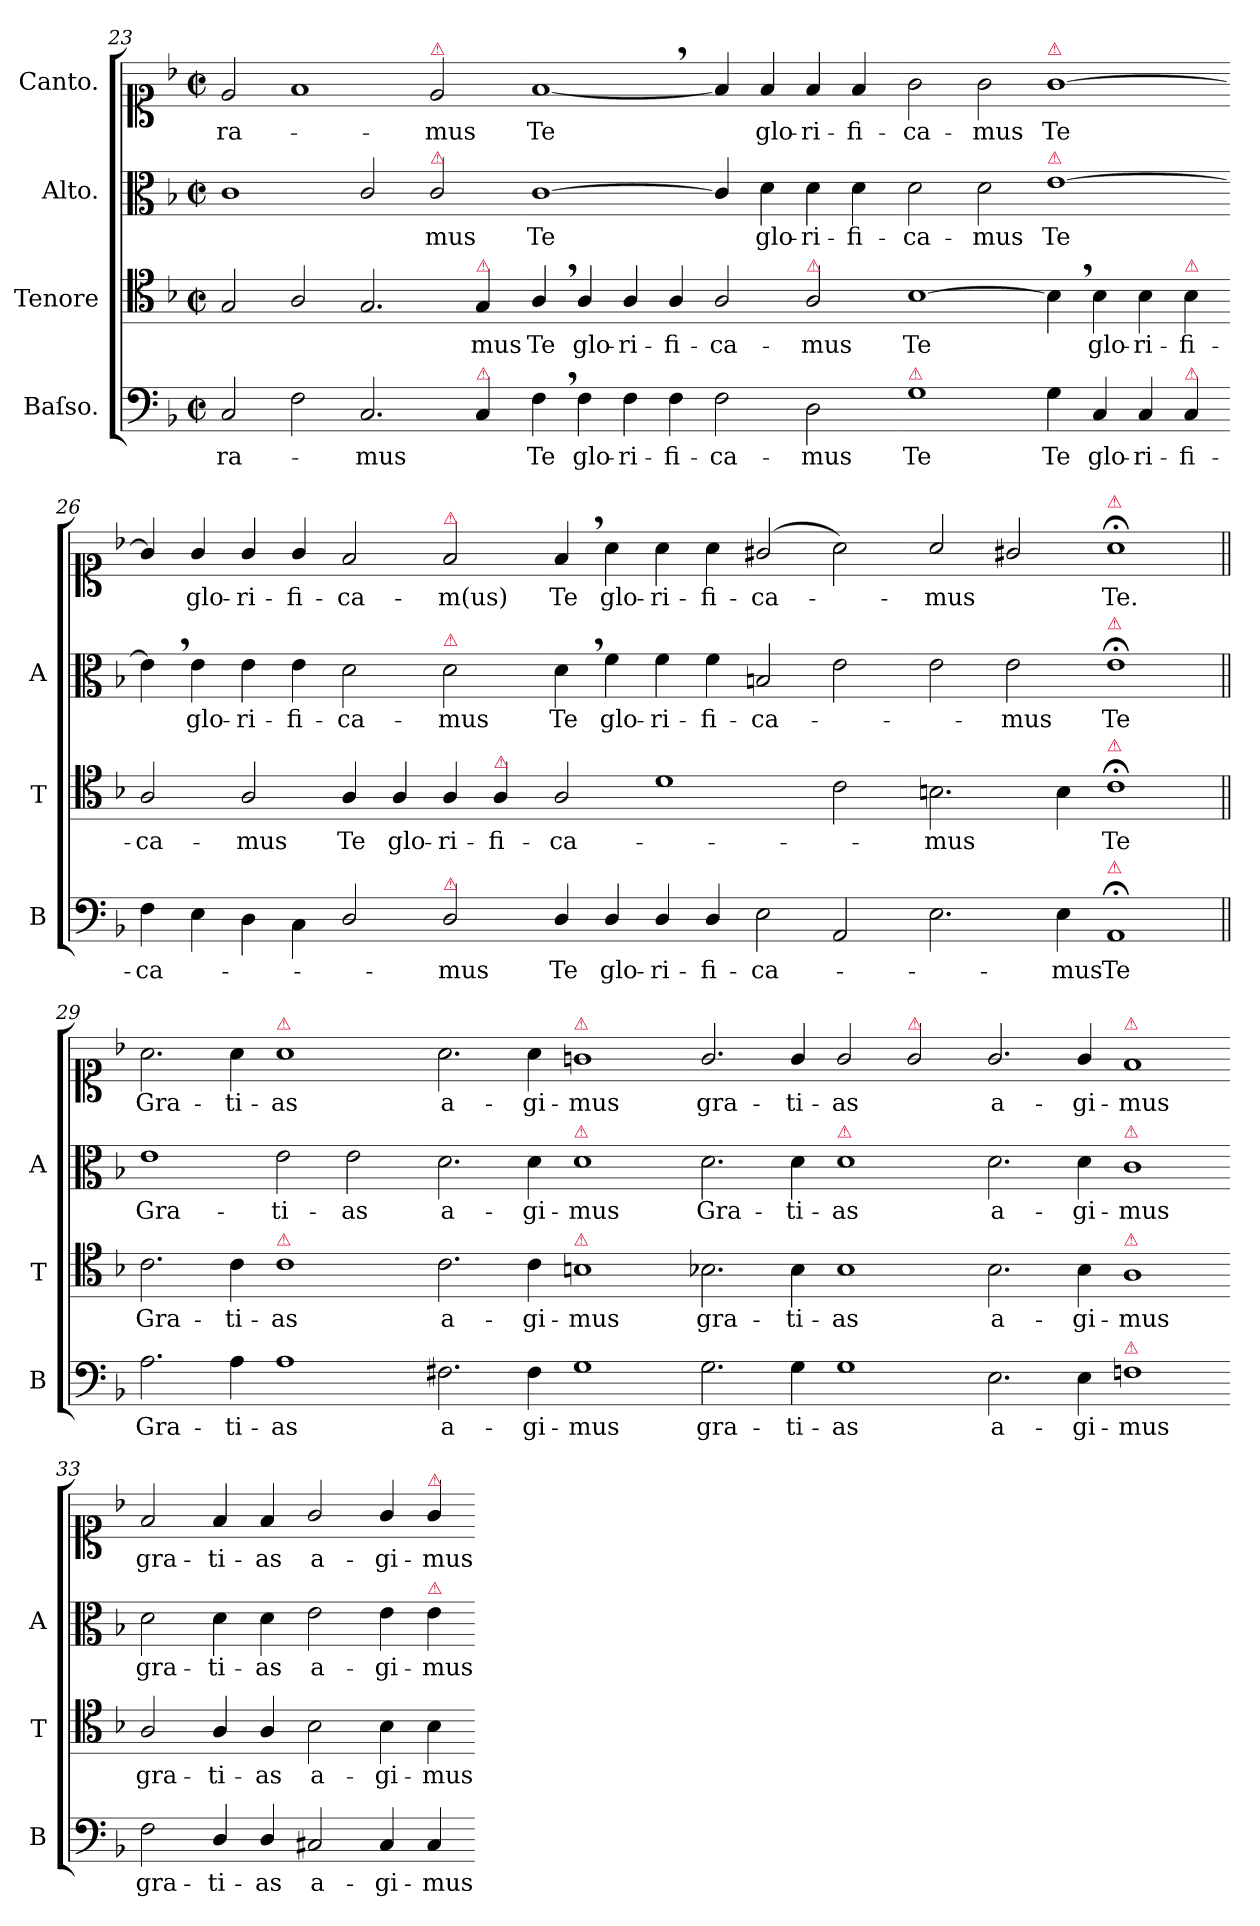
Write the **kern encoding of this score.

**kern	**text	**kern	**text	**kern	**text	**kern	**text
*part4	*part4	*part3	*part3	*part2	*part2	*part1	*part1
*staff4	*staff4	*staff3	*staff3	*staff2	*staff2	*staff1	*staff1
*I"Baſso.	*	*I"Tenore	*	*I"Alto.	*	*I"Canto.	*
*I'B	*	*I'T	*	*I'A	*	*	*
*clefF4	*	*clefC4	*	*clefC3	*	*clefC1	*
*k[b-]	*	*k[b-]	*	*k[b-]	*	*k[b-]	*
*M2/1	*	*M2/1	*	*M2/1	*	*M2/1	*
*met(c|)	*	*met(c|)	*	*met(c|)	*	*met(c|)	*
=23	=23	=23	=23	=23	=23	=23	=23
2C/	-ra-	2G/	.	1c	.	2e/	-ra-
2F\	.	2A/	.	.	.	1f	.
2.C/	-mus	2.G/	.	2c/	.	.	.
!	!	!	!	!	!	!LO:TX:a:color=crimson:t=⚠	!
!	!	!	!	!LO:TX:a:color=crimson:t=⚠	!	!	!
.	.	.	.	2c/	-mus	2e/	-mus
!	!	!LO:TX:a:color=crimson:t=⚠	!	!	!	!	!
!LO:TX:a:color=crimson:t=⚠	!	!	!	!	!	!	!
4C/	.	4G/	-mus	.	.	.	.
=24-	=24-	=24-	=24-	=24-	=24-	=24-	=24-
4F,<\	Te	4A,</	Te	[1c	Te	[1f,<	Te
4F\	glo-	4A/	glo-	.	.	.	.
4F\	-ri-	4A/	-ri-	.	.	.	.
4F\	-fi-	4A/	-fi-	.	.	.	.
2F\	-ca-	2A/	-ca-	4c/]	.	4f/]	.
.	.	.	.	4d\	glo-	4f/	glo-
!	!	!LO:TX:a:color=crimson:t=⚠	!	!	!	!	!
2D\	-mus	2A/	-mus	4d\	-ri-	4f/	-ri-
.	.	.	.	4d\	-fi-	4f/	-fi-
=25-	=25-	=25-	=25-	=25-	=25-	=25-	=25-
!LO:TX:a:color=crimson:t=⚠	!	!	!	!	!	!	!
1G	Te	[1B-	Te	2d\	-ca-	2g\	-ca-
.	.	.	.	2d\	-mus	2g\	-mus
!	!	!	!	!	!	!LO:TX:a:color=crimson:t=⚠	!
!	!	!	!	!LO:TX:a:color=crimson:t=⚠	!	!	!
4G\	Te	4B-,<]	.	[1e	Te	[1g	Te
4C/	glo-	4B-\	glo-	.	.	.	.
4C/	-ri-	4B-\	-ri-	.	.	.	.
!	!	!LO:TX:a:color=crimson:t=⚠	!	!	!	!	!
!LO:TX:a:color=crimson:t=⚠	!	!	!	!	!	!	!
4C/	-fi-	4B-\	-fi-	.	.	.	.
=26-	=26-	=26-	=26-	=26-	=26-	=26-	=26-
4F\	-ca-	2A/	-ca-	4e,<]	.	4g/]	.
4E\	.	.	.	4e\	glo-	4g/	glo-
4D\	.	2A/	-mus	4e\	-ri-	4g/	-ri-
4C\	.	.	.	4e\	-fi-	4g/	-fi-
2D/	.	4A/	Te	2d\	-ca-	2f/	-ca-
.	.	4A/	glo-	.	.	.	.
!	!	!	!	!	!	!LO:TX:a:color=crimson:t=⚠	!
!	!	!	!	!LO:TX:a:color=crimson:t=⚠	!	!	!
!LO:TX:a:color=crimson:t=⚠	!	!	!	!	!	!	!
2D/	-mus	4A/	-ri-	2d\	-mus	2f/	-m(us)
!	!	!LO:TX:a:color=crimson:t=⚠	!	!	!	!	!
.	.	4A/	-fi-	.	.	.	.
=27-	=27-	=27-	=27-	=27-	=27-	=27-	=27-
4D/	Te	2A/	-ca-	4d,<\	Te	4f,</	Te
!	!	!	!	!	!LO:LY:i	!	!
4D/	glo-	.	.	4f\	glo-	4a\	glo-
!	!	!	!	!	!LO:LY:i	!	!
4D/	-ri-	1d	.	4f\	-ri-	4a\	-ri-
!	!	!	!	!	!LO:LY:i	!	!
4D/	-fi-	.	.	4f\	-fi-	4a\	-fi-
!	!	!	!	!	!LO:LY:i	!	!
2E\	-ca-	.	.	2Bn/	-ca-	(>2g#X/	-ca-
2AA/	.	2c\	.	2e\	.	2a\)	.
=28-	=28-	=28-	=28-	=28-	=28-	=28-	=28-
2.E\	.	2.Bn\	-mus	2e\	.	2a/	-mus
!	!	!	!	!	!LO:LY:i	!	!
.	.	.	.	2e\	-mus	2g#X/	.
4E\	-mus	4B\	.	.	.	.	.
!	!	!	!	!	!	!LO:TX:a:color=crimson:t=⚠	!
!	!	!	!	!LO:TX:a:color=crimson:t=⚠	!	!	!
!	!	!LO:TX:a:color=crimson:t=⚠	!	!	!	!	!
!LO:TX:a:color=crimson:t=⚠	!	!	!	!	!	!	!
!	!	!	!	!	!LO:LY:i	!	!
1AA;<	Te	1c;<	Te	1e;<	Te	1a;<	Te.
=29||	=29||	=29||	=29||	=29||	=29||	=29||	=29||
2.A\	Gra-	2.c\	Gra-	1e	Gra-	2.a\	Gra-
4A\	-ti-	4c\	-ti-	.	.	4a\	-ti-
!	!	!	!	!	!	!LO:TX:a:color=crimson:t=⚠	!
!	!	!LO:TX:a:color=crimson:t=⚠	!	!	!	!	!
1A	-as	1c	-as	2e\	-ti-	1a	-as
.	.	.	.	2e\	-as	.	.
=30-	=30-	=30-	=30-	=30-	=30-	=30-	=30-
2.F#X\	a-	2.c\	a-	2.d\	a-	2.a\	a-
4F#\	-gi-	4c\	-gi-	4d\	-gi-	4a\	-gi-
!	!	!	!	!	!	!LO:TX:a:color=crimson:t=⚠	!
!	!	!	!	!LO:TX:a:color=crimson:t=⚠	!	!	!
!	!	!LO:TX:a:color=crimson:t=⚠	!	!	!	!	!
1G	-mus	1Bn	-mus	1d	-mus	1gn	-mus
=31-	=31-	=31-	=31-	=31-	=31-	=31-	=31-
!	!	!	!	!	!LO:LY:i	!	!
2.G\	gra-	2.B-X\	gra-	2.d\	Gra-	2.g/	gra-
!	!	!	!	!	!LO:LY:i	!	!
4G\	-ti-	4B-\	-ti-	4d\	-ti-	4g/	-ti-
!	!	!	!	!LO:TX:a:color=crimson:t=⚠	!	!	!
!	!	!	!	!	!LO:LY:i	!	!
1G	-as	1B-	-as	1d	-as	2g/	-as
!	!	!	!	!	!	!LO:TX:a:color=crimson:t=⚠	!
.	.	.	.	.	.	2g/	.
=32-	=32-	=32-	=32-	=32-	=32-	=32-	=32-
!	!	!	!	!	!LO:LY:i	!	!
2.E\	a-	2.B-\	a-	2.d\	a-	2.g/	a-
!	!	!	!	!	!LO:LY:i	!	!
4E\	-gi-	4B-\	-gi-	4d\	-gi-	4g/	-gi-
!	!	!	!	!	!	!LO:TX:a:color=crimson:t=⚠	!
!	!	!	!	!LO:TX:a:color=crimson:t=⚠	!	!	!
!	!	!LO:TX:a:color=crimson:t=⚠	!	!	!	!	!
!LO:TX:a:color=crimson:t=⚠	!	!	!	!	!	!	!
!	!	!	!	!	!LO:LY:i	!	!
1Fn	-mus	1A	-mus	1c	-mus	1f	-mus
=33-	=33-	=33-	=33-	=33-	=33-	=33-	=33-
!	!LO:LY:i	!	!LO:LY:i	!	!	!	!LO:LY:i
2F\	gra-	2A/	gra-	2d\	gra-	2f/	gra-
!	!LO:LY:i	!	!LO:LY:i	!	!	!	!LO:LY:i
4D/	-ti-	4A/	-ti-	4d\	-ti-	4f/	-ti-
!	!LO:LY:i	!	!LO:LY:i	!	!	!	!LO:LY:i
4D/	-as	4A/	-as	4d\	-as	4f/	-as
!	!LO:LY:i	!	!LO:LY:i	!	!	!	!LO:LY:i
2C#X/	a-	2B-\	a-	2e\	a-	2g/	a-
!	!LO:LY:i	!	!LO:LY:i	!	!	!	!LO:LY:i
4C#/	-gi-	4B-\	-gi-	4e\	-gi-	4g/	-gi-
!	!	!	!	!	!	!LO:TX:a:color=crimson:t=⚠	!
!	!	!	!	!LO:TX:a:color=crimson:t=⚠	!	!	!
!	!LO:LY:i	!	!LO:LY:i	!	!	!	!LO:LY:i
4C#/	-mus	4B-\	-mus	4e\	-mus	4g/	-mus
=-	=-	=-	=-	=-	=-	=-	=-
*-	*-	*-	*-	*-	*-	*-	*-
